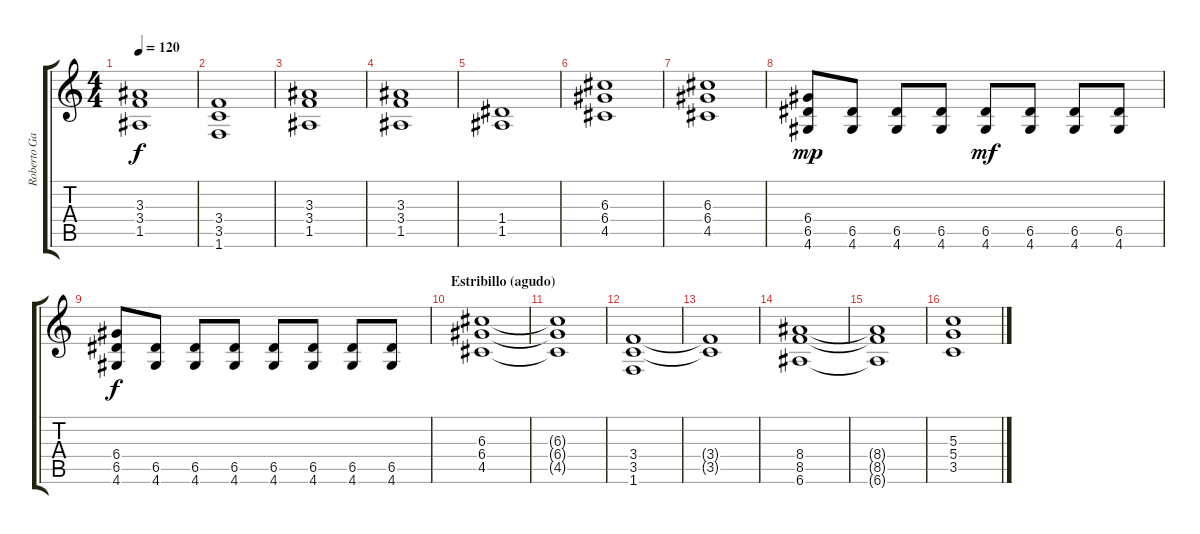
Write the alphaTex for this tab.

\track ("Roberto García (Guitarra Rítmico)" "Roberto Ga") {instrument distortionguitar}
\staff {score tabs}
\tuning (E4 B3 G3 D3 A2 E2) {hide}
\ts (4 4)
\tempo 120
\clef g2
\ks c
(3.3 3.4 1.5).1{dy f} |
(3.4 3.5 1.6).1 |
(3.3 3.4 1.5).1 |
(3.3 3.4 1.5).1 |
(1.4 1.5).1 |
(6.3 6.4 4.5).1 |
(6.3 6.4 4.5).1 |
(6.4 6.5 4.6).8{dy mp} (6.5 4.6).8 (6.5 4.6).8 (6.5 4.6).8 (6.5 4.6).8{dy mf} (6.5 4.6).8 (6.5 4.6).8 (6.5 4.6).8 |
(6.4 6.5 4.6).8{dy f} (6.5 4.6).8 (6.5 4.6).8 (6.5 4.6).8 (6.5 4.6).8 (6.5 4.6).8 (6.5 4.6).8 (6.5 4.6).8 |
\section ("" "Estribillo (agudo)")
(6.3 6.4 4.5).1 |
(6.3{t} 6.4{t} 4.5{t}).1 |
(3.4 3.5 1.6).1 |
(3.4{t} 3.5{t}).1 |
(8.4 8.5 6.6).1 |
(8.4{t} 8.5{t} 6.6{t}).1 |
(5.3 5.4 3.5).1
